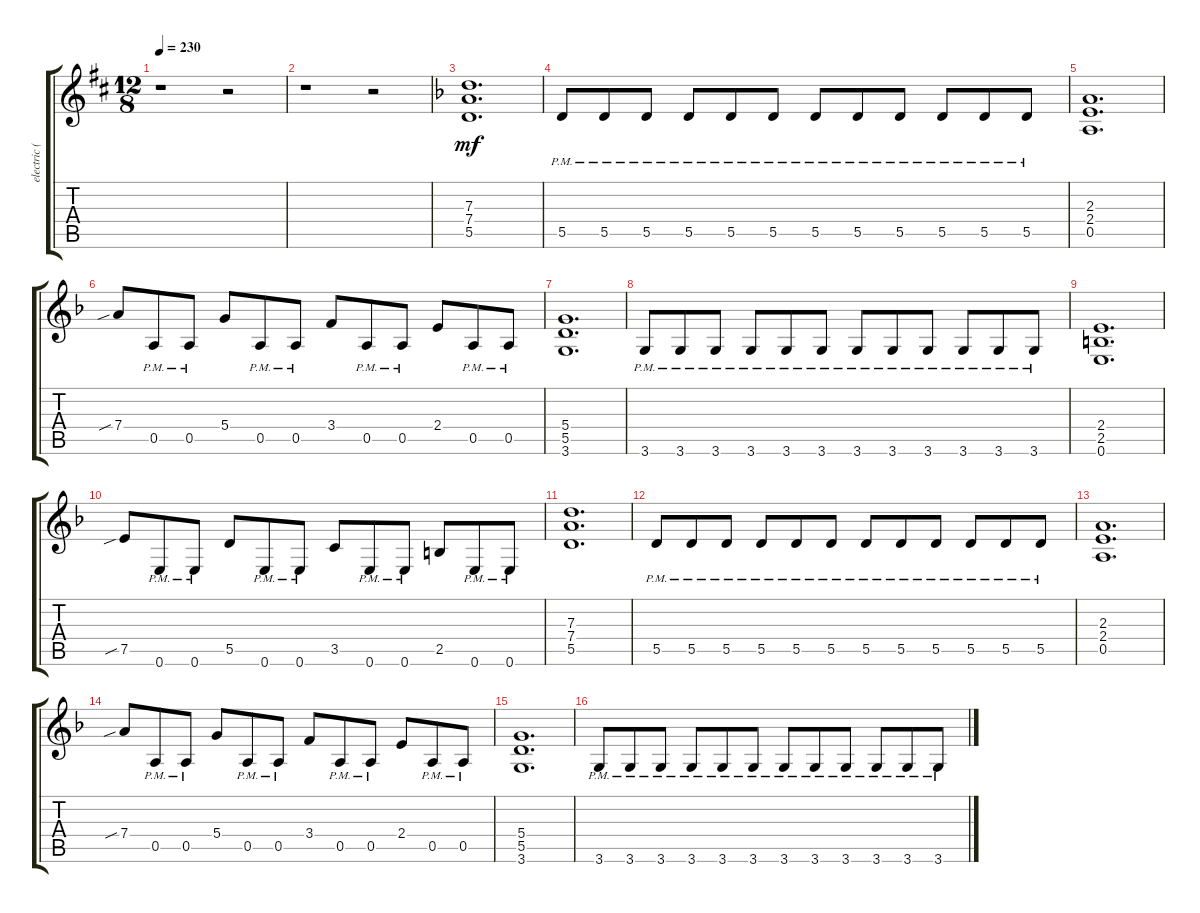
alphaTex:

\track ("electric (low volume)" "electric (") {instrument distortionguitar}
\staff {score tabs}
\tuning (E4 B3 G3 D3 A2 E2) {hide}
\ts (12 8)
\tempo 230
\clef g2
\ks d
r.1{dy f} r.2 |
r.1 r.2 |
\ks f
(7.3 7.4 5.5).1{d dy mf} |
5.5{pm}.8 5.5{pm}.8 5.5{pm}.8 5.5{pm}.8 5.5{pm}.8 5.5{pm}.8 5.5{pm}.8 5.5{pm}.8 5.5{pm}.8 5.5{pm}.8 5.5{pm}.8 5.5{pm}.8 |
(2.3 2.4 0.5).1{d} |
7.4{sib}.8 0.5{pm}.8 0.5{pm}.8 5.4.8 0.5{pm}.8 0.5{pm}.8 3.4.8 0.5{pm}.8 0.5{pm}.8 2.4.8 0.5{pm}.8 0.5{pm}.8 |
(5.4 5.5 3.6).1{d} |
3.6{pm}.8 3.6{pm}.8 3.6{pm}.8 3.6{pm}.8 3.6{pm}.8 3.6{pm}.8 3.6{pm}.8 3.6{pm}.8 3.6{pm}.8 3.6{pm}.8 3.6{pm}.8 3.6{pm}.8 |
(2.4 2.5 0.6).1{d} |
7.5{sib}.8 0.6{pm}.8 0.6{pm}.8 5.5.8 0.6{pm}.8 0.6{pm}.8 3.5.8 0.6{pm}.8 0.6{pm}.8 2.5.8 0.6{pm}.8 0.6{pm}.8 |
(7.3 7.4 5.5).1{d} |
5.5{pm}.8 5.5{pm}.8 5.5{pm}.8 5.5{pm}.8 5.5{pm}.8 5.5{pm}.8 5.5{pm}.8 5.5{pm}.8 5.5{pm}.8 5.5{pm}.8 5.5{pm}.8 5.5{pm}.8 |
(2.3 2.4 0.5).1{d} |
7.4{sib}.8 0.5{pm}.8 0.5{pm}.8 5.4.8 0.5{pm}.8 0.5{pm}.8 3.4.8 0.5{pm}.8 0.5{pm}.8 2.4.8 0.5{pm}.8 0.5{pm}.8 |
(5.4 5.5 3.6).1{d} |
3.6{pm}.8 3.6{pm}.8 3.6{pm}.8 3.6{pm}.8 3.6{pm}.8 3.6{pm}.8 3.6{pm}.8 3.6{pm}.8 3.6{pm}.8 3.6{pm}.8 3.6{pm}.8 3.6{pm}.8
